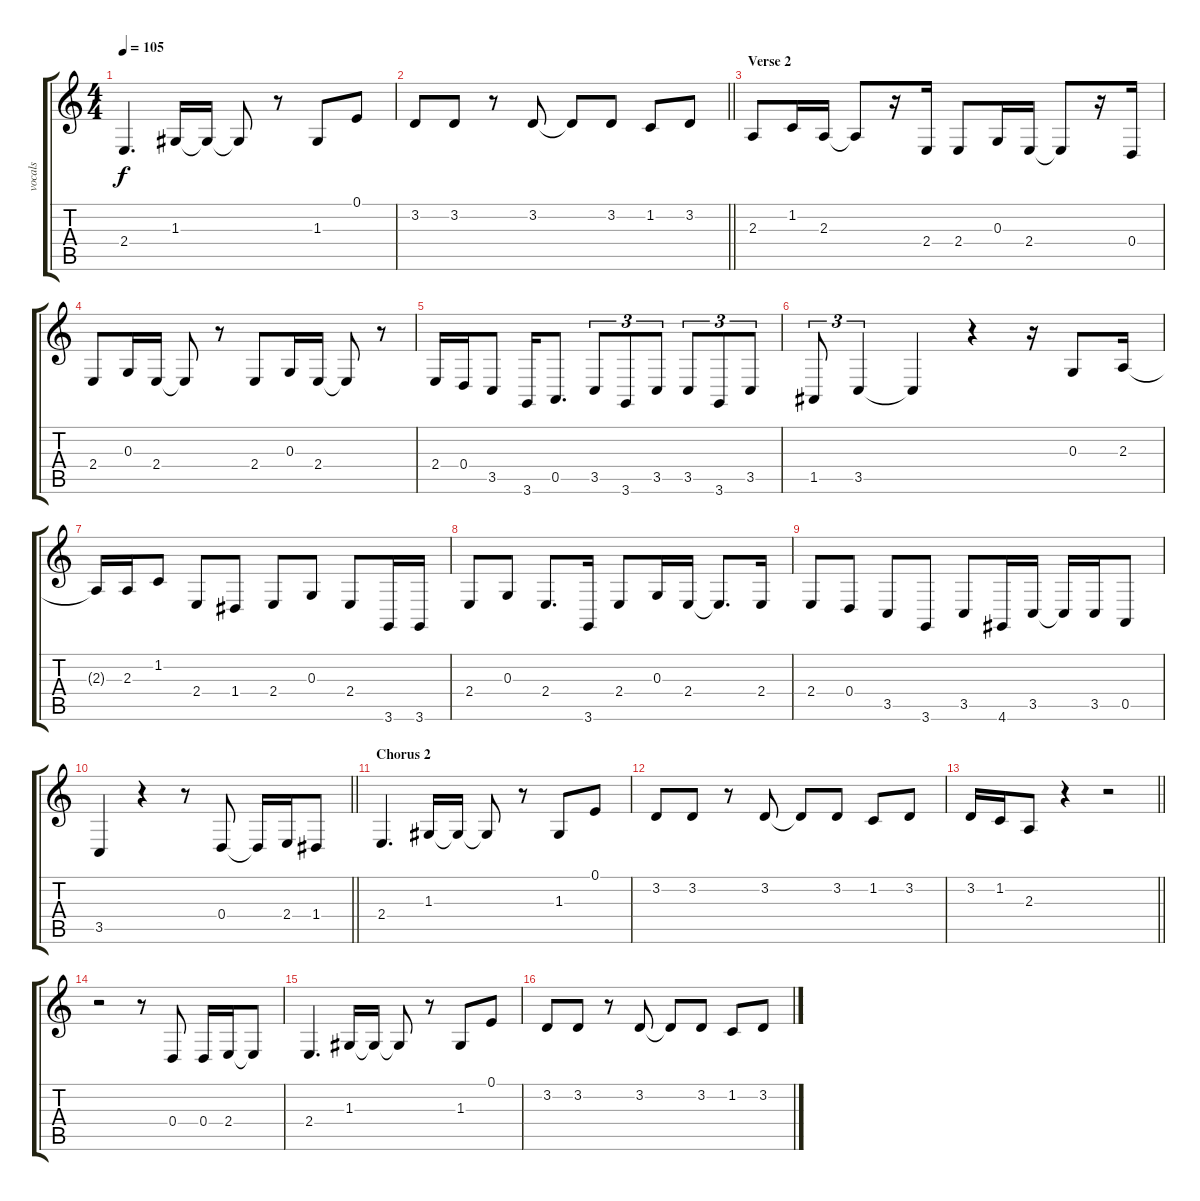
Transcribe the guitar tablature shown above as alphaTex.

\track ("vocals" "vocals") {instrument altosax}
\staff {score tabs}
\tuning (E4 B3 G3 D3 A2 E2) {hide}
\ts (4 4)
\tempo 105
\clef g2
\ks c
2.4.4{d dy f} 1.3.16 1.3{t}.16 1.3{t}.8 r.8 1.3.8 0.1.8 |
\barLineRight lightlight
3.2.8 3.2.8 r.8 3.2.8 3.2{t}.8 3.2.8 1.2.8 3.2.8 |
\section ("" "Verse 2")
2.3.8 1.2.16 2.3.16 2.3{t}.8 r.16 2.4.16 2.4.8 0.3.16 2.4.16 2.4{t}.8 r.16 0.4.16 |
2.4.8 0.3.16 2.4.16 2.4{t}.8 r.8 2.4.8 0.3.16 2.4.16 2.4{t}.8 r.8 |
2.4.16 0.4.16 3.5.8 3.6.16 0.5.8{d} 3.5.8{tu (3 2)} 3.6.8{tu (3 2)} 3.5.8{tu (3 2)} 3.5.8{tu (3 2)} 3.6.8{tu (3 2)} 3.5.8{tu (3 2)} |
1.5.8{tu (3 2)} 3.5.4{tu (3 2)} 3.5{t}.4 r.4 r.16 0.3.8 2.3.16 |
2.3{t}.16 2.3.16 1.2.8 2.4.8 1.4.8 2.4.8 0.3.8 2.4.8 3.6.16 3.6.16 |
2.4.8 0.3.8 2.4.8{d} 3.6.16 2.4.8 0.3.16 2.4.16 2.4{t}.8{d} 2.4.16 |
2.4.8 0.4.8 3.5.8 3.6.8 3.5.8 4.6.16 3.5.16 3.5{t}.16 3.5.16 0.5.8 |
\barLineRight lightlight
3.5.4 r.4 r.8 0.4.8 0.4{t}.16 2.4.16 1.4.8 |
\section ("" "Chorus 2")
2.4.4{d} 1.3.16 1.3{t}.16 1.3{t}.8 r.8 1.3.8 0.1.8 |
3.2.8 3.2.8 r.8 3.2.8 3.2{t}.8 3.2.8 1.2.8 3.2.8 |
\barLineRight lightlight
3.2.16 1.2.16 2.3.8 r.4 r.2 |
r.2 r.8 0.4.8 0.4.16 2.4.16 2.4{t}.8 |
2.4.4{d} 1.3.16 1.3{t}.16 1.3{t}.8 r.8 1.3.8 0.1.8 |
3.2.8 3.2.8 r.8 3.2.8 3.2{t}.8 3.2.8 1.2.8 3.2.8
